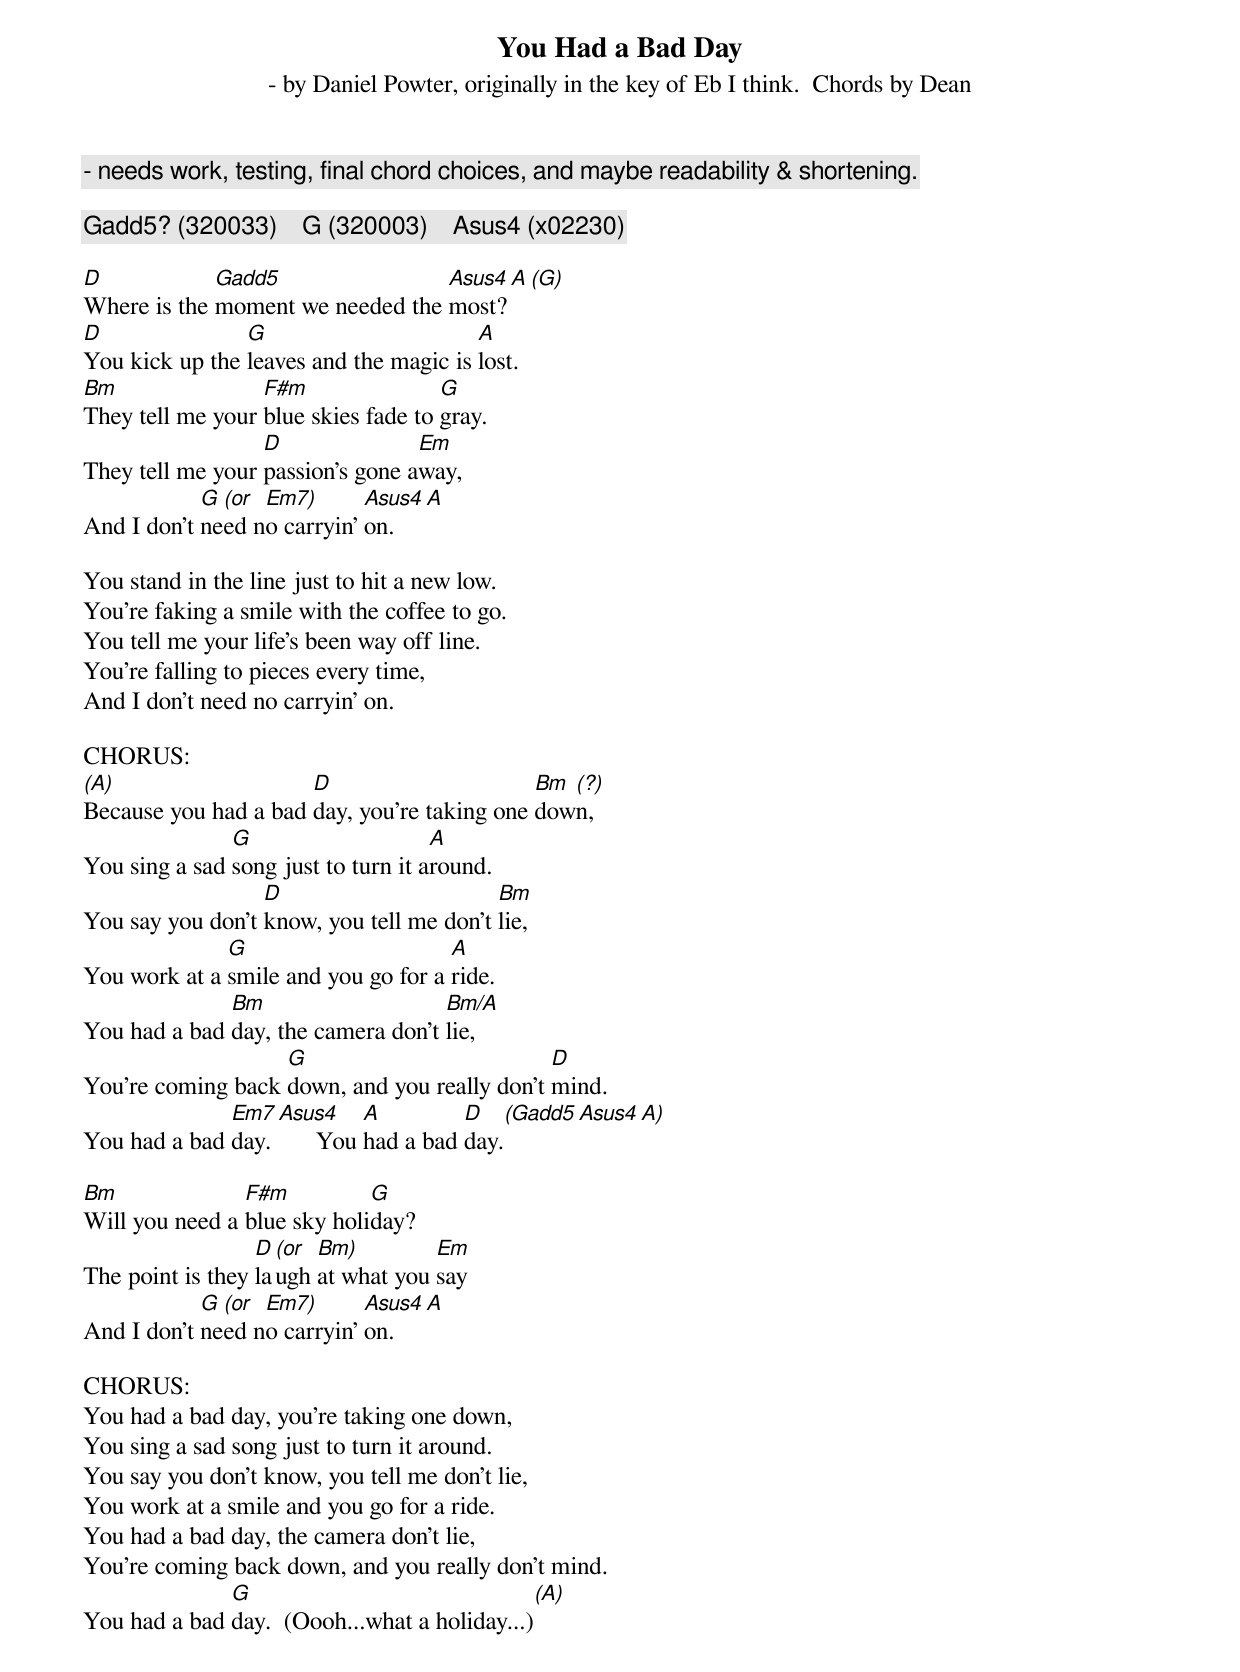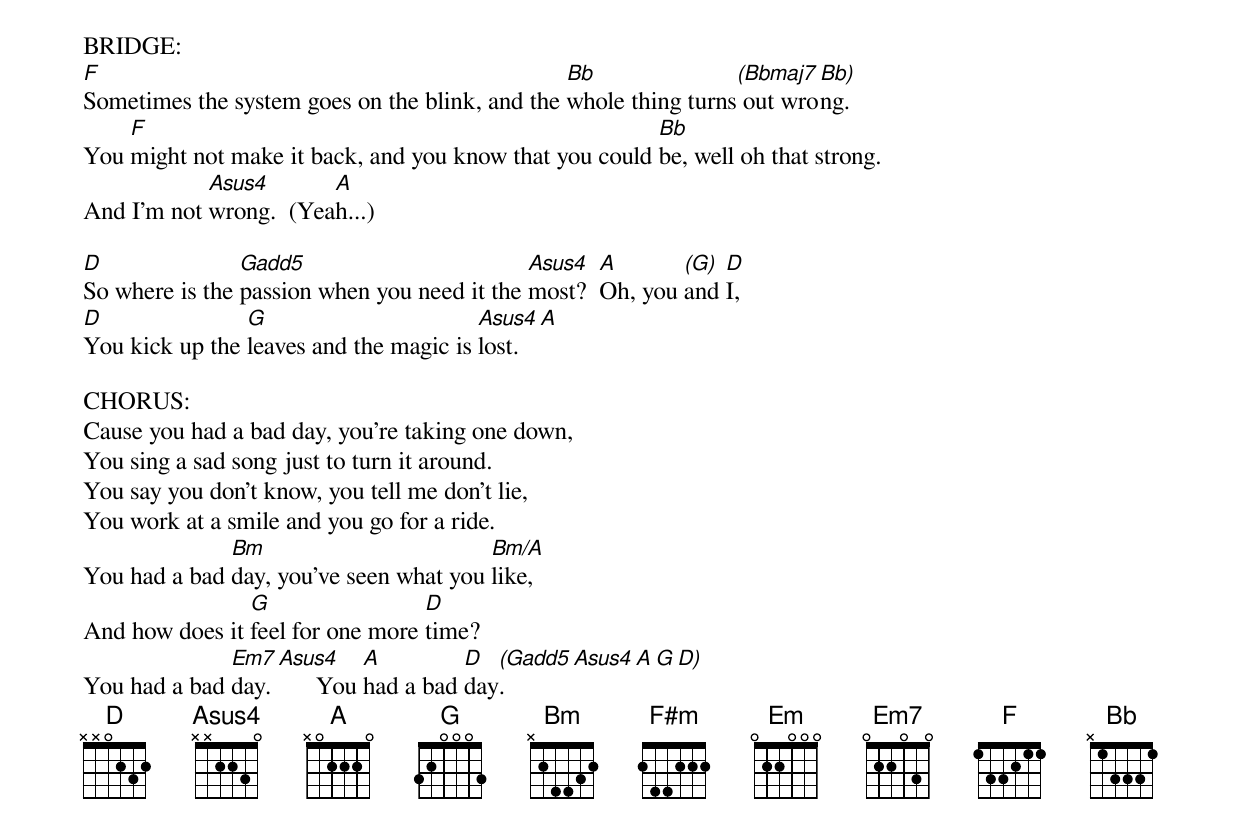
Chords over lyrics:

You Had a Bad Day
 - by Daniel Powter, originally in the key of Eb I think.  Chords by Dean
 - needs work, testing, final chord choices, and maybe readability & shortening.

Gadd5? (320033)    G (320003)    Asus4 (x02230)

D            Gadd5                Asus4  A  (G)
Where is the moment we needed the most?
D               G                       A
You kick up the leaves and the magic is lost.
Bm                F#m                G
They tell me your blue skies fade to gray.
                  D               Em
They tell me your passion's gone away,
            G (or Em7)       Asus4  A
And I don't need no carryin' on.

You stand in the line just to hit a new low.
You're faking a smile with the coffee to go.
You tell me your life's been way off line.
You're falling to pieces every time,
And I don't need no carryin' on.

CHORUS:
(A)                   D                      Bm (?)
Because you had a bad day, you're taking one down,
               G                     A
You sing a sad song just to turn it around.
                  D                       Bm
You say you don't know, you tell me don't lie,
              G                      A
You work at a smile and you go for a ride.
              Bm                    Bm/A
You had a bad day, the camera don't lie,
                   G                          D
You're coming back down, and you really don't mind.
              Em7  Asus4     A         D   (Gadd5  Asus4  A)
You had a bad day.       You had a bad day.

Bm              F#m          G
Will you need a blue sky holiday?
                  D (or Bm)         Em
The point is they laugh at what you say
            G (or Em7)       Asus4  A
And I don't need no carryin' on.

CHORUS:
You had a bad day, you're taking one down,
You sing a sad song just to turn it around.
You say you don't know, you tell me don't lie,
You work at a smile and you go for a ride.
You had a bad day, the camera don't lie,
You're coming back down, and you really don't mind.
              G                               (A)
You had a bad day.  (Oooh...what a holiday...)

BRIDGE:
F                                               Bb               (Bbmaj7 Bb)
Sometimes the system goes on the blink, and the whole thing turns out wrong.
    F                                                   Bb
You might not make it back, and you know that you could be, well oh that strong.
            Asus4       A
And I'm not wrong.  (Yeah...)

D               Gadd5                        Asus4  A       (G) D
So where is the passion when you need it the most?  Oh, you and I,
D               G                       Asus4  A
You kick up the leaves and the magic is lost.

CHORUS:
Cause you had a bad day, you're taking one down,
You sing a sad song just to turn it around.
You say you don't know, you tell me don't lie,
You work at a smile and you go for a ride.
              Bm                        Bm/A
You had a bad day, you've seen what you like,
                G                 D
And how does it feel for one more time?
              Em7  Asus4     A         D  (Gadd5  Asus4  A  G  D)
You had a bad day.       You had a bad day.
